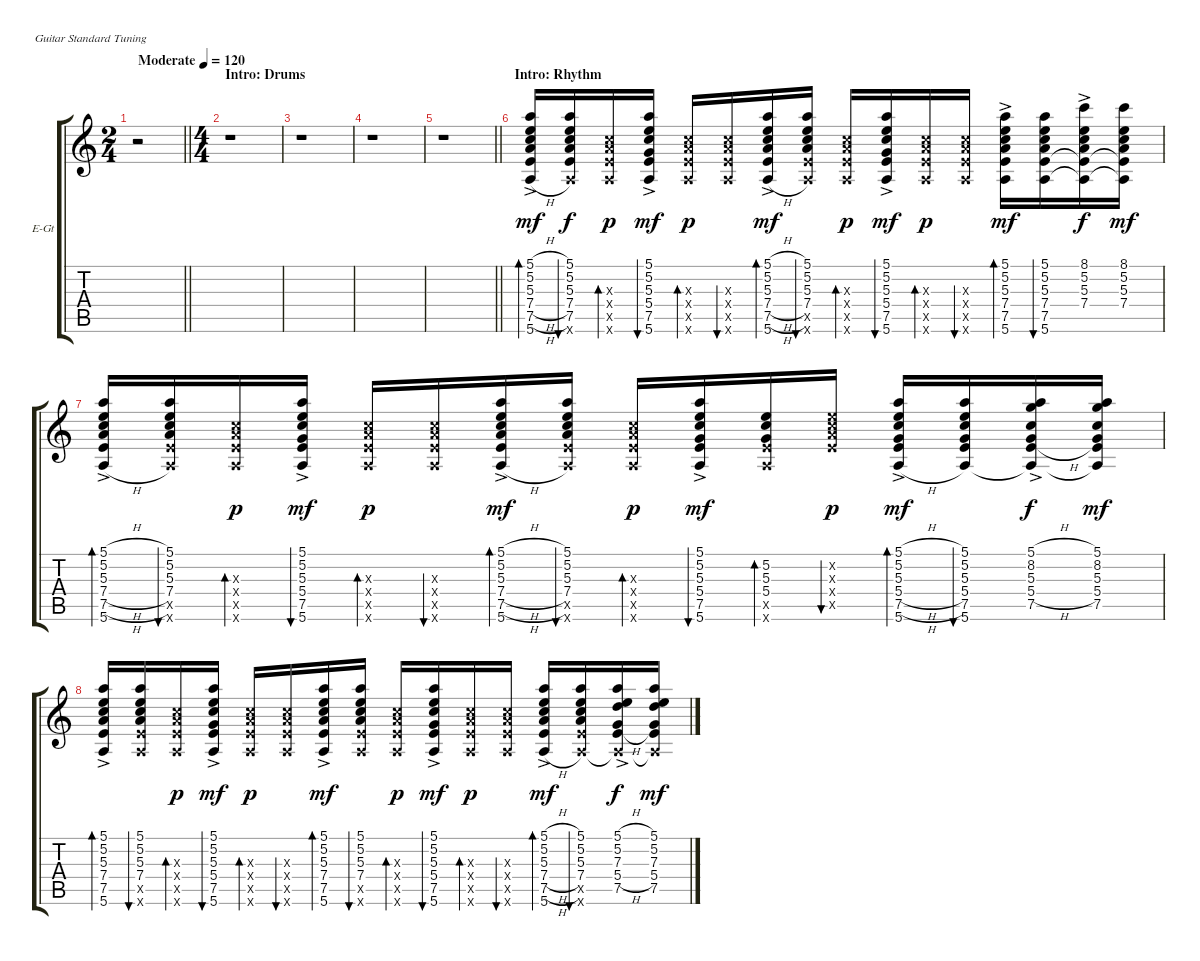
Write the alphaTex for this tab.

\bracketExtendMode groupsimilarinstruments
\firstSystemTrackNameOrientation horizontal
\otherSystemsTrackNameOrientation horizontal
\track ("Guitar 2" "E-Gt") {instrument electricguitarclean}
\staff {score tabs}
\tuning (E4 B3 G3 D3 A2 E2)
\voice
\ts (2 4)
\beaming (8 2 2)
\tempo (120 "Moderate")
\clef g2
\barLineRight lightlight
\ks c
r.2{dy mf instrument electricguitarclean} |
\ts (4 4)
\beaming (8 2 2 2 2)
\section ("" "Intro: Drums")
r.1 |
r.1 |
r.1 |
\barLineRight lightlight
r.1 |
\section ("" "Intro: Rhythm")
(5.1{h ac} 5.2{h ac} 5.3{h ac} 7.4{h ac} 7.5{h ac} 5.6{h ac}).16{bd 60} (5.1 5.2 5.3 7.4 7.5 5.6{x}).16{bu 60 dy f} (5.3{x} 7.4{x} 7.5{x} 5.6{x}).16{bd 60 dy p} (5.1{ac} 5.2{ac} 5.3{ac} 5.4{ac} 7.5{ac} 5.6{ac}).16{bu 60 dy mf} (5.3{x} 7.4{x} 7.5{x} 5.6{x}).16{bd 60 dy p} (5.3{x} 7.4{x} 7.5{x} 5.6{x}).16{bu 60} (5.1{h ac} 5.2{h ac} 5.3{h ac} 7.4{h ac} 7.5{h ac} 5.6{h ac}).16{bd 60 dy mf} (5.1 5.2 5.3 7.4 7.5{x} 5.6{x}).16{bu 60} (5.3{x} 7.4{x} 7.5{x} 5.6{x}).16{bd 60 dy p} (5.1{ac} 5.2{ac} 5.3{ac} 5.4{ac} 7.5{ac} 5.6{ac}).16{bu 60 dy mf} (5.3{x} 7.4{x} 7.5{x} 5.6{x}).16{bd 60 dy p} (5.3{x} 7.4{x} 7.5{x} 5.6{x}).16{bu 60} (5.1{ac} 5.2{ac} 5.3{ac} 7.4{ac} 7.5{ac} 5.6{ac}).16{bd 60 dy mf} (5.1 5.2 5.3 7.4 7.5 5.6).16{bu 60} (8.1{ac} 5.2{ac} 5.3{ac} 7.4{ac} 7.5{t} 5.6{t}).16{dy f} (8.1 5.2 5.3 7.4 7.5{t} 5.6{t}).16{dy mf} |
(5.1{h ac} 5.2{h ac} 5.3{h ac} 7.4{h ac} 7.5{h ac} 5.6{h}).16{bd 30} (5.1 5.2 5.3 7.4 7.5{x} 5.6{x}).16{bu 30} (5.3{x} 7.4{x} 7.5{x} 5.6{x}).16{bd 30 dy p} (5.1{ac} 5.2{ac} 5.3{ac} 5.4{ac} 7.5{ac} 5.6{ac}).16{bu 30 dy mf} (5.3{x} 7.4{x} 7.5{x} 5.6{x}).16{bd 30 dy p} (5.3{x} 7.4{x} 7.5{x} 5.6{x}).16{bu 30} (5.1{h ac} 5.2{h ac} 5.3{h ac} 7.4{h ac} 7.5{h ac} 5.6{h ac}).16{bd 30 dy mf} (5.1 5.2 5.3 7.4 7.5{x} 5.6{x}).16{bu 30} (5.3{x} 7.4{x} 7.5{x} 5.6{x}).16{bd 30 dy p} (5.1{ac} 5.2{ac} 5.3{ac} 5.4{ac} 7.5{ac} 5.6{ac}).16{bu 30 dy mf} (5.2 5.3 5.4 7.5{x} 5.6{x}).16{bd 30} (5.2{x} 5.3{x} 7.4{x} 7.5{x}).16{bu 30 dy p} (5.1{h ac} 5.2{h ac} 5.3{h ac} 5.4{h ac} 7.5{h ac} 5.6{h ac}).16{bd 30 dy mf} (5.1 5.2 5.3 5.4 7.5 5.6).16{bu 30} (5.1{h ac} 8.2{h ac} 5.3{h ac} 5.4{h ac} 7.5{h} 5.6{t}).16{dy f} (5.1 8.2 5.3 5.4 7.5 5.6{t}).16{dy mf} |
(5.1{ac} 5.2{ac} 5.3{ac} 7.4{ac} 7.5{ac} 5.6{ac}).16{bd 30} (5.1 5.2 5.3 7.4 7.5{x} 5.6{x}).16{bu 30} (5.3{x} 7.4{x} 7.5{x} 5.6{x}).16{bd 30 dy p} (5.1{ac} 5.2{ac} 5.3{ac} 5.4{ac} 7.5{ac} 5.6{ac}).16{bu 30 dy mf} (5.3{x} 7.4{x} 7.5{x} 5.6{x}).16{bd 30 dy p} (5.3{x} 7.4{x} 7.5{x} 5.6{x}).16{bu 30} (5.1{ac} 5.2{ac} 5.3{ac} 7.4{ac} 7.5{ac} 5.6{ac}).16{bd 30 dy mf} (5.1 5.2 5.3 7.4 7.5{x} 5.6{x}).16{bu 30} (5.3{x} 7.4{x} 7.5{x} 5.6{x}).16{bd 30 dy p} (5.1{ac} 5.2{ac} 5.3{ac} 5.4{ac} 7.5{ac} 5.6{ac}).16{bu 30 dy mf} (5.3{x} 7.4{x} 7.5{x} 5.6{x}).16{bd 30 dy p} (5.3{x} 7.4{x} 7.5{x} 5.6{x}).16{bu 30} (5.1{h ac} 5.2{h ac} 5.3{h ac} 7.4{h ac} 7.5{h ac} 5.6{h ac}).16{bd 30 dy mf} (5.1 5.2 5.3 7.4 7.5{x} 5.6{x}).16{bu 30} (5.1{h ac} 5.2{h ac} 7.3{h ac} 5.4{h ac} 7.5{h} 5.6{x t}).16{dy f} (5.1 5.2 7.3 5.4 7.5 5.6{x t}).16{dy mf}
\voice
\clef g2
\ottava regular
\simile none
\barLineRight lightlight
\ks c
r.2{dy mf} |
|
|
|
\barLineRight lightlight
|
|
|
